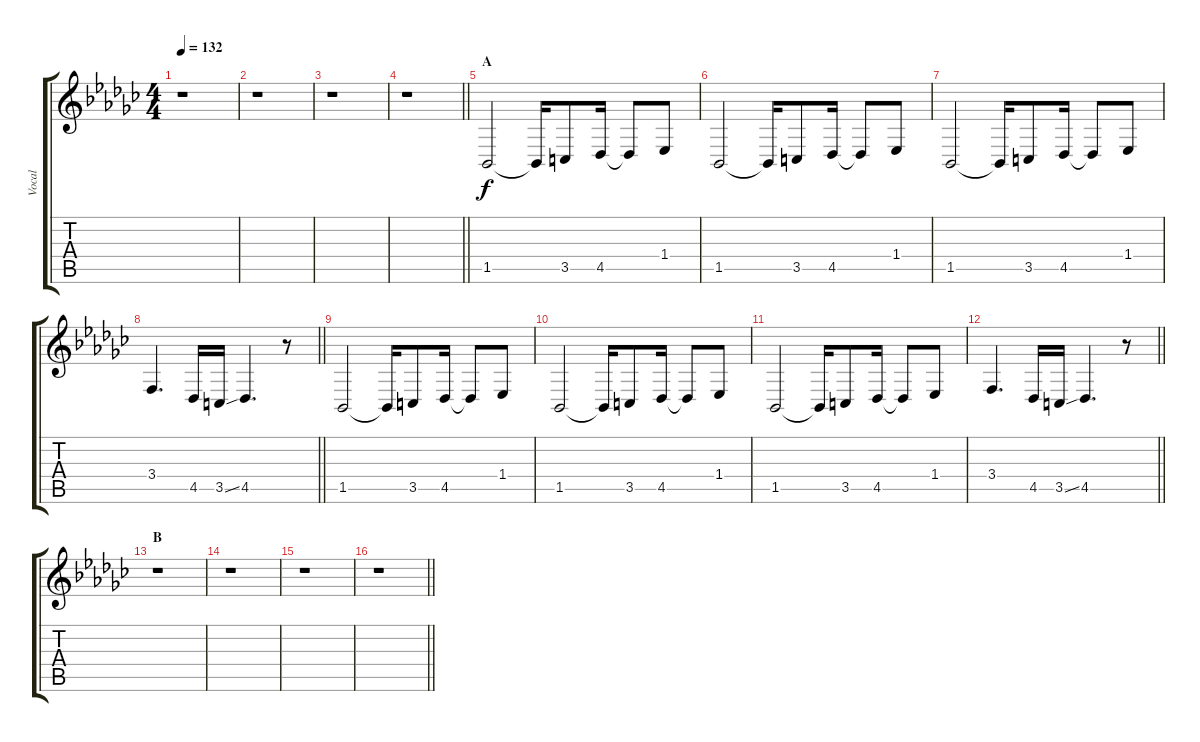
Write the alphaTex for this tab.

\track ("Vocal" "Vocal") {instrument churchorgan}
\staff {score tabs}
\tuning (E4 B3 G3 D3 A2 E2) {hide}
\ts (4 4)
\tempo 132
\clef g2
\ks gb
r.1{dy f} |
r.1 |
r.1 |
\barLineRight lightlight
r.1 |
\section ("" "A")
1.5.2 1.5{t}.16 3.5.8 4.5.16 4.5{t}.8 1.4.8 |
1.5.2 1.5{t}.16 3.5.8 4.5.16 4.5{t}.8 1.4.8 |
1.5.2 1.5{t}.16 3.5.8 4.5.16 4.5{t}.8 1.4.8 |
\barLineRight lightlight
3.4.4{d} 4.5.16 3.5{ss}.16 4.5.4{d} r.8 |
1.5.2 1.5{t}.16 3.5.8 4.5.16 4.5{t}.8 1.4.8 |
1.5.2 1.5{t}.16 3.5.8 4.5.16 4.5{t}.8 1.4.8 |
1.5.2 1.5{t}.16 3.5.8 4.5.16 4.5{t}.8 1.4.8 |
\barLineRight lightlight
3.4.4{d} 4.5.16 3.5{ss}.16 4.5.4{d} r.8 |
\section ("" "B")
r.1 |
r.1 |
r.1 |
\barLineRight lightlight
r.1
